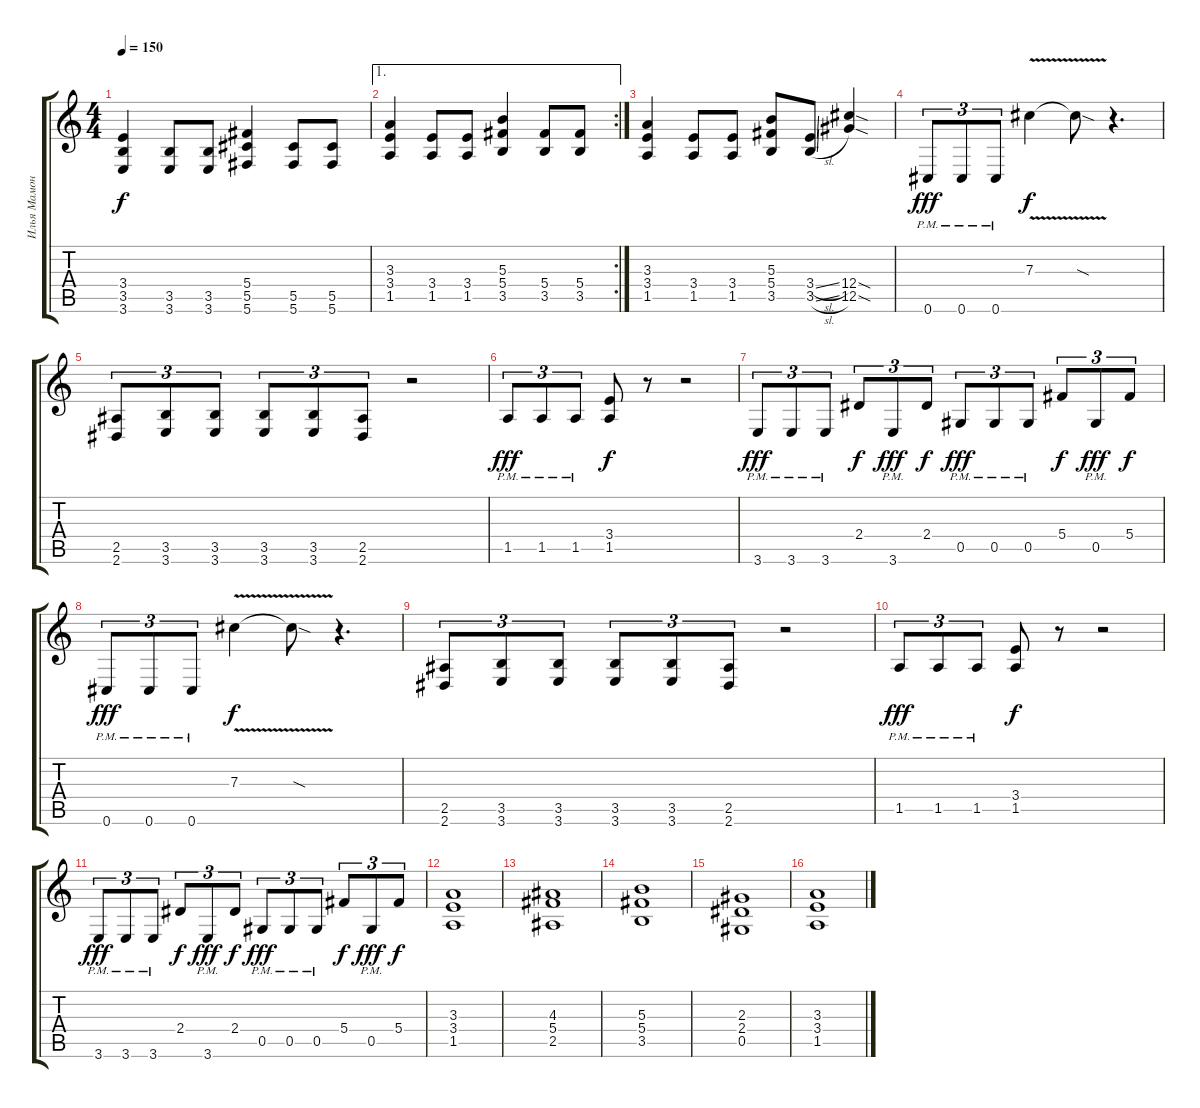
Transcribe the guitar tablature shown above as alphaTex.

\track ("Илья Мамонтов" "Илья Мамон") {instrument distortionguitar}
\staff {score tabs}
\tuning (Eb4 Bb3 Gb3 Db3 Ab2 Db2) {hide}
\ts (4 4)
\tempo 150
\clef g2
\ks c
(3.4 3.5 3.6).4{dy f} (3.5 3.6).8 (3.5 3.6).8 (5.4 5.5 5.6).4 (5.5 5.6).8 (5.5 5.6).8 |
\ae 1
\rc 2
(3.3 3.4 1.5).4 (3.4 1.5).8 (3.4 1.5).8 (5.3 5.4 3.5).4 (5.4 3.5).8 (5.4 3.5).8 |
(3.3 3.4 1.5).4 (3.4 1.5).8 (3.4 1.5).8 (5.3 5.4 3.5).8 (3.4{sl} 3.5{sl}).8 (12.4{sod} 12.5{sod}).4 |
0.6{pm}.8{tu (3 2) dy fff balance 13} 0.6{pm}.8{tu (3 2)} 0.6{pm}.8{tu (3 2)} 7.3{v}.4{dy f} 7.3{sod t}.8 r.4{d} |
(2.5 2.6).8{tu (3 2)} (3.5 3.6).8{tu (3 2)} (3.5 3.6).8{tu (3 2)} (3.5 3.6).8{tu (3 2)} (3.5 3.6).8{tu (3 2)} (2.5 2.6).8{tu (3 2)} r.2 |
1.5{pm}.8{tu (3 2) dy fff} 1.5{pm}.8{tu (3 2)} 1.5{pm}.8{tu (3 2)} (3.4 1.5).8{dy f} r.8 r.2 |
3.6{pm}.8{tu (3 2) dy fff} 3.6{pm}.8{tu (3 2)} 3.6{pm}.8{tu (3 2)} 2.4.8{tu (3 2) dy f} 3.6{pm}.8{tu (3 2) dy fff} 2.4.8{tu (3 2) dy f} 0.5{pm}.8{tu (3 2) dy fff} 0.5{pm}.8{tu (3 2)} 0.5{pm}.8{tu (3 2)} 5.4.8{tu (3 2) dy f} 0.5{pm}.8{tu (3 2) dy fff} 5.4.8{tu (3 2) dy f} |
0.6{pm}.8{tu (3 2) dy fff} 0.6{pm}.8{tu (3 2)} 0.6{pm}.8{tu (3 2)} 7.3{v}.4{dy f} 7.3{sod t}.8 r.4{d} |
(2.5 2.6).8{tu (3 2)} (3.5 3.6).8{tu (3 2)} (3.5 3.6).8{tu (3 2)} (3.5 3.6).8{tu (3 2)} (3.5 3.6).8{tu (3 2)} (2.5 2.6).8{tu (3 2)} r.2 |
1.5{pm}.8{tu (3 2) dy fff} 1.5{pm}.8{tu (3 2)} 1.5{pm}.8{tu (3 2)} (3.4 1.5).8{dy f} r.8 r.2 |
3.6{pm}.8{tu (3 2) dy fff} 3.6{pm}.8{tu (3 2)} 3.6{pm}.8{tu (3 2)} 2.4.8{tu (3 2) dy f} 3.6{pm}.8{tu (3 2) dy fff} 2.4.8{tu (3 2) dy f} 0.5{pm}.8{tu (3 2) dy fff} 0.5{pm}.8{tu (3 2)} 0.5{pm}.8{tu (3 2)} 5.4.8{tu (3 2) dy f} 0.5{pm}.8{tu (3 2) dy fff} 5.4.8{tu (3 2) dy f} |
(3.3 3.4 1.5).1 |
(4.3 5.4 2.5).1 |
(5.3 5.4 3.5).1 |
(2.3 2.4 0.5).1 |
(3.3 3.4 1.5).1
